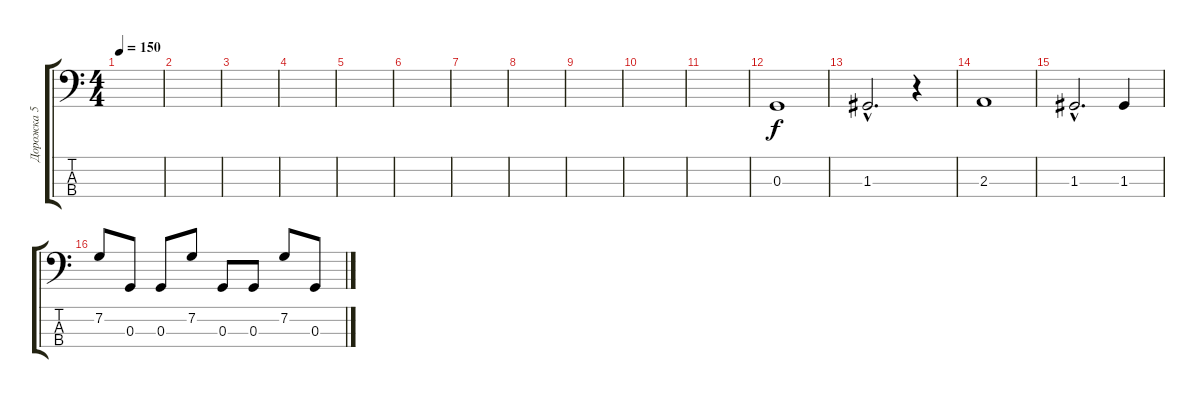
\track ("Дорожка 5" "Дорожка 5") {instrument electricbasspick}
\staff {score tabs}
\tuning (F2 C2 G1 D1) {hide}
\ts (4 4)
\tempo 150
\clef f4
\ks c
|
|
|
|
|
|
|
|
|
|
|
0.3.1 |
1.3{hac}.2{d} r.4 |
2.3.1 |
1.3{hac}.2{d} 1.3.4 |
7.2.8 0.3.8 0.3.8 7.2.8 0.3.8 0.3.8 7.2.8 0.3.8
